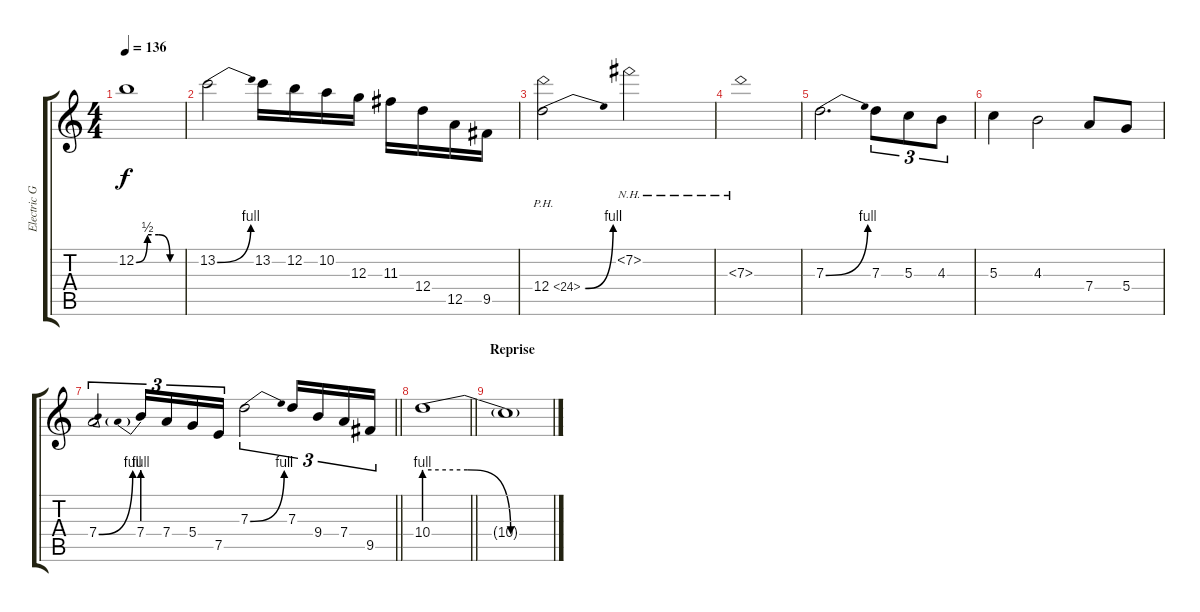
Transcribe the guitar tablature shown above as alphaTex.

\track ("Electric Guitar" "Electric G") {instrument distortionguitar}
\staff {score tabs}
\tuning (E4 B3 G3 D3 A2 E2) {hide}
\ts (4 4)
\tempo 136
\clef g2
\ks c
12.2{be (custom 0 0 15 2 30 2 45 0 60 0)}.1{dy f} |
13.2{be (bend 0 0 60 4)}.2 13.2.16 12.2.16 10.2.16 12.3.16 11.3.16 12.4.16 12.5.16 9.5.16 |
12.4{be (bend 0 0 60 4) ph 12}.2 7.2{nh}.2 |
7.3{nh}.1 |
7.3{be (bend 0 0 60 4)}.2{d} 7.3.8{tu (3 2)} 5.3.8{tu (3 2)} 4.3.8{tu (3 2)} |
5.3.4 4.3.2 7.4.8 5.4.8 |
\barLineRight lightlight
7.4{be (bend 0 0 60 4)}.2{tu (3 2)} 7.4{be (prebend 0 4 60 4)}.16{tu (3 2)} 7.4.16{tu (3 2)} 5.4.16{tu (3 2)} 7.5.16{tu (3 2)} 7.3{be (bend 0 0 60 4)}.2{tu (3 2)} 7.3.16{tu (3 2)} 9.4.16{tu (3 2)} 7.4.16{tu (3 2)} 9.5.16{tu (3 2)} |
\barLineRight lightlight
10.4{be (custom 0 4 20 4 40 0 60 0)}.1 |
\section ("" "Reprise")
10.4{t}.1
